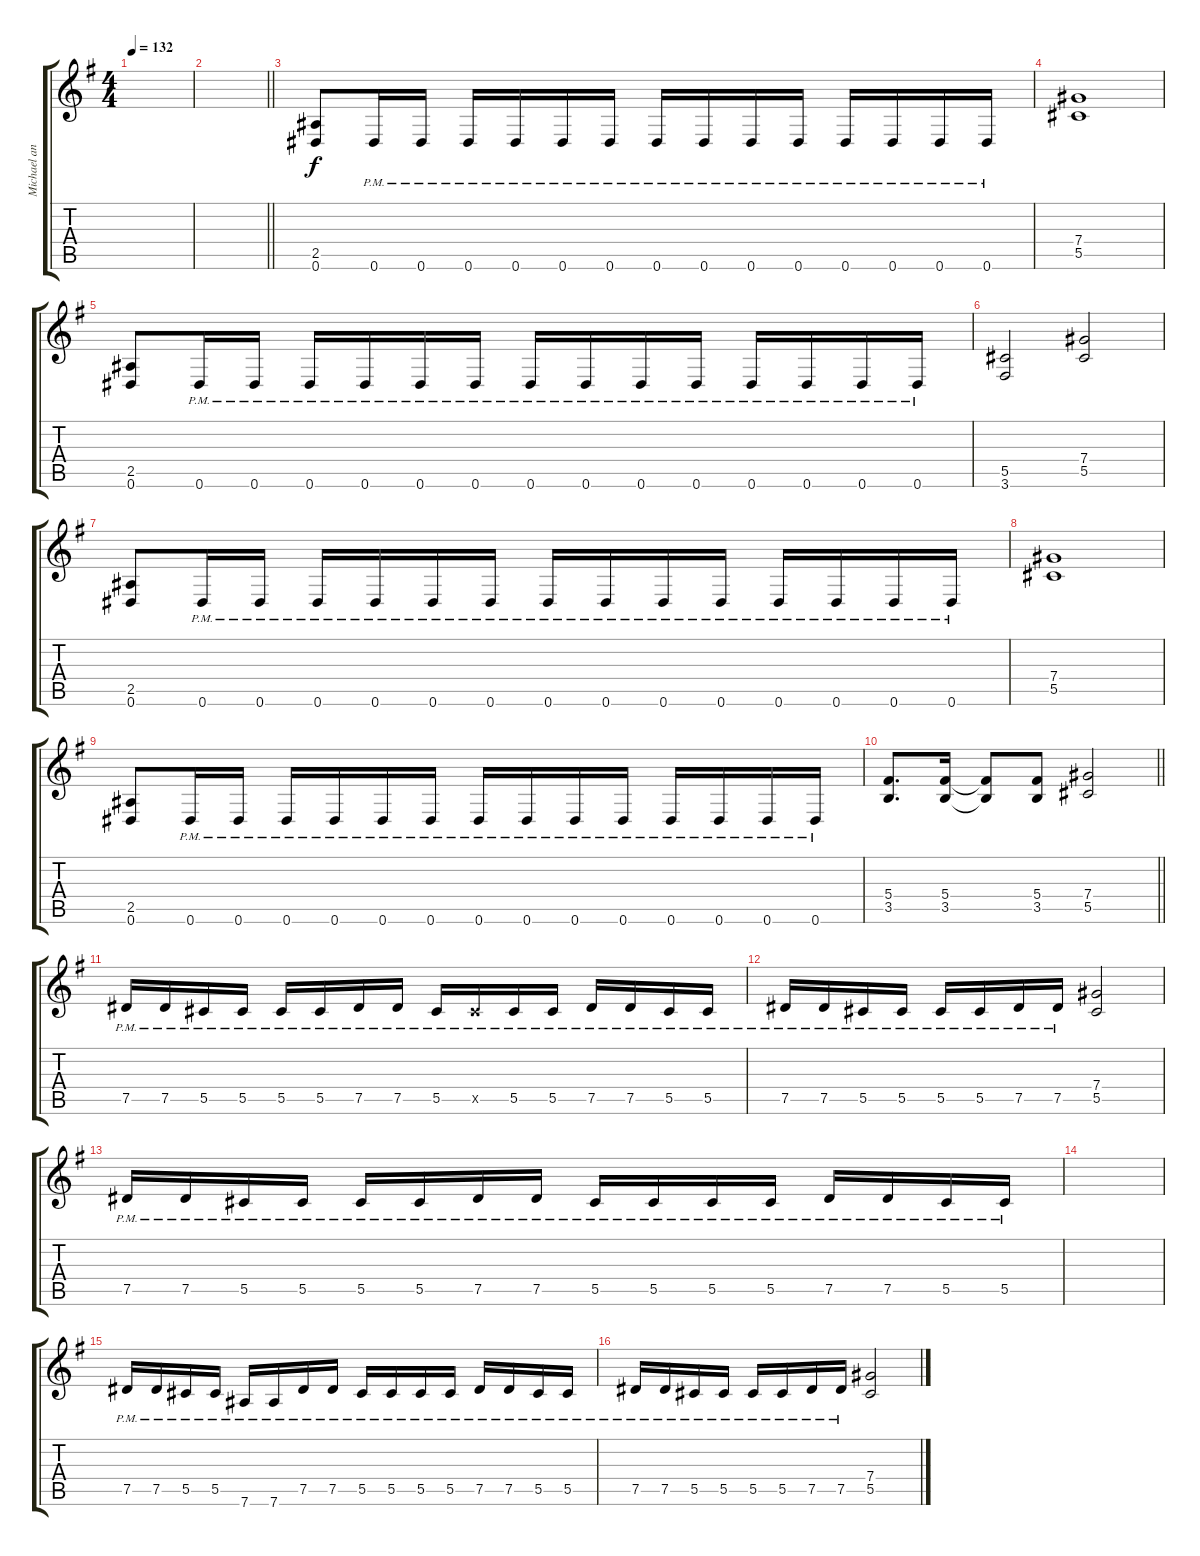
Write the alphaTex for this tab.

\track ("Michael and Roland" "Michael an") {instrument distortionguitar}
\staff {score tabs}
\tuning (Eb4 Bb3 Gb3 Db3 Ab2 Eb2) {hide}
\ts (4 4)
\tempo 132
\clef g2
\ks eminor
|
\barLineRight lightlight
|
(2.5 0.6).8 0.6{pm}.16 0.6{pm}.16 0.6{pm}.16 0.6{pm}.16 0.6{pm}.16 0.6{pm}.16 0.6{pm}.16 0.6{pm}.16 0.6{pm}.16 0.6{pm}.16 0.6{pm}.16 0.6{pm}.16 0.6{pm}.16 0.6{pm}.16 |
(7.4 5.5).1 |
(2.5 0.6).8 0.6{pm}.16 0.6{pm}.16 0.6{pm}.16 0.6{pm}.16 0.6{pm}.16 0.6{pm}.16 0.6{pm}.16 0.6{pm}.16 0.6{pm}.16 0.6{pm}.16 0.6{pm}.16 0.6{pm}.16 0.6{pm}.16 0.6{pm}.16 |
(5.5 3.6).2 (7.4 5.5).2 |
(2.5 0.6).8 0.6{pm}.16 0.6{pm}.16 0.6{pm}.16 0.6{pm}.16 0.6{pm}.16 0.6{pm}.16 0.6{pm}.16 0.6{pm}.16 0.6{pm}.16 0.6{pm}.16 0.6{pm}.16 0.6{pm}.16 0.6{pm}.16 0.6{pm}.16 |
(7.4 5.5).1 |
(2.5 0.6).8 0.6{pm}.16 0.6{pm}.16 0.6{pm}.16 0.6{pm}.16 0.6{pm}.16 0.6{pm}.16 0.6{pm}.16 0.6{pm}.16 0.6{pm}.16 0.6{pm}.16 0.6{pm}.16 0.6{pm}.16 0.6{pm}.16 0.6{pm}.16 |
\barLineRight lightlight
(5.4 3.5).8{d} (5.4 3.5).16 (5.4{t} 3.5{t}).8 (5.4 3.5).8 (7.4 5.5).2 |
7.5{pm}.16 7.5{pm}.16 5.5{pm}.16 5.5{pm}.16 5.5{pm}.16 5.5{pm}.16 7.5{pm}.16 7.5{pm}.16 5.5{pm}.16 5.5{pm x}.16 5.5{pm}.16 5.5{pm}.16 7.5{pm}.16 7.5{pm}.16 5.5{pm}.16 5.5{pm}.16 |
7.5{pm}.16 7.5{pm}.16 5.5{pm}.16 5.5{pm}.16 5.5{pm}.16 5.5{pm}.16 7.5{pm}.16 7.5{pm}.16 (7.4 5.5).2 |
7.5{pm}.16 7.5{pm}.16 5.5{pm}.16 5.5{pm}.16 5.5{pm}.16 5.5{pm}.16 7.5{pm}.16 7.5{pm}.16 5.5{pm}.16 5.5{pm}.16 5.5{pm}.16 5.5{pm}.16 7.5{pm}.16 7.5{pm}.16 5.5{pm}.16 5.5{pm}.16 |
|
7.5{pm}.16 7.5{pm}.16 5.5{pm}.16 5.5{pm}.16 7.6{pm}.16 7.6{pm}.16 7.5{pm}.16 7.5{pm}.16 5.5{pm}.16 5.5{pm}.16 5.5{pm}.16 5.5{pm}.16 7.5{pm}.16 7.5{pm}.16 5.5{pm}.16 5.5{pm}.16 |
7.5{pm}.16 7.5{pm}.16 5.5{pm}.16 5.5{pm}.16 5.5{pm}.16 5.5{pm}.16 7.5{pm}.16 7.5{pm}.16 (7.4 5.5).2
